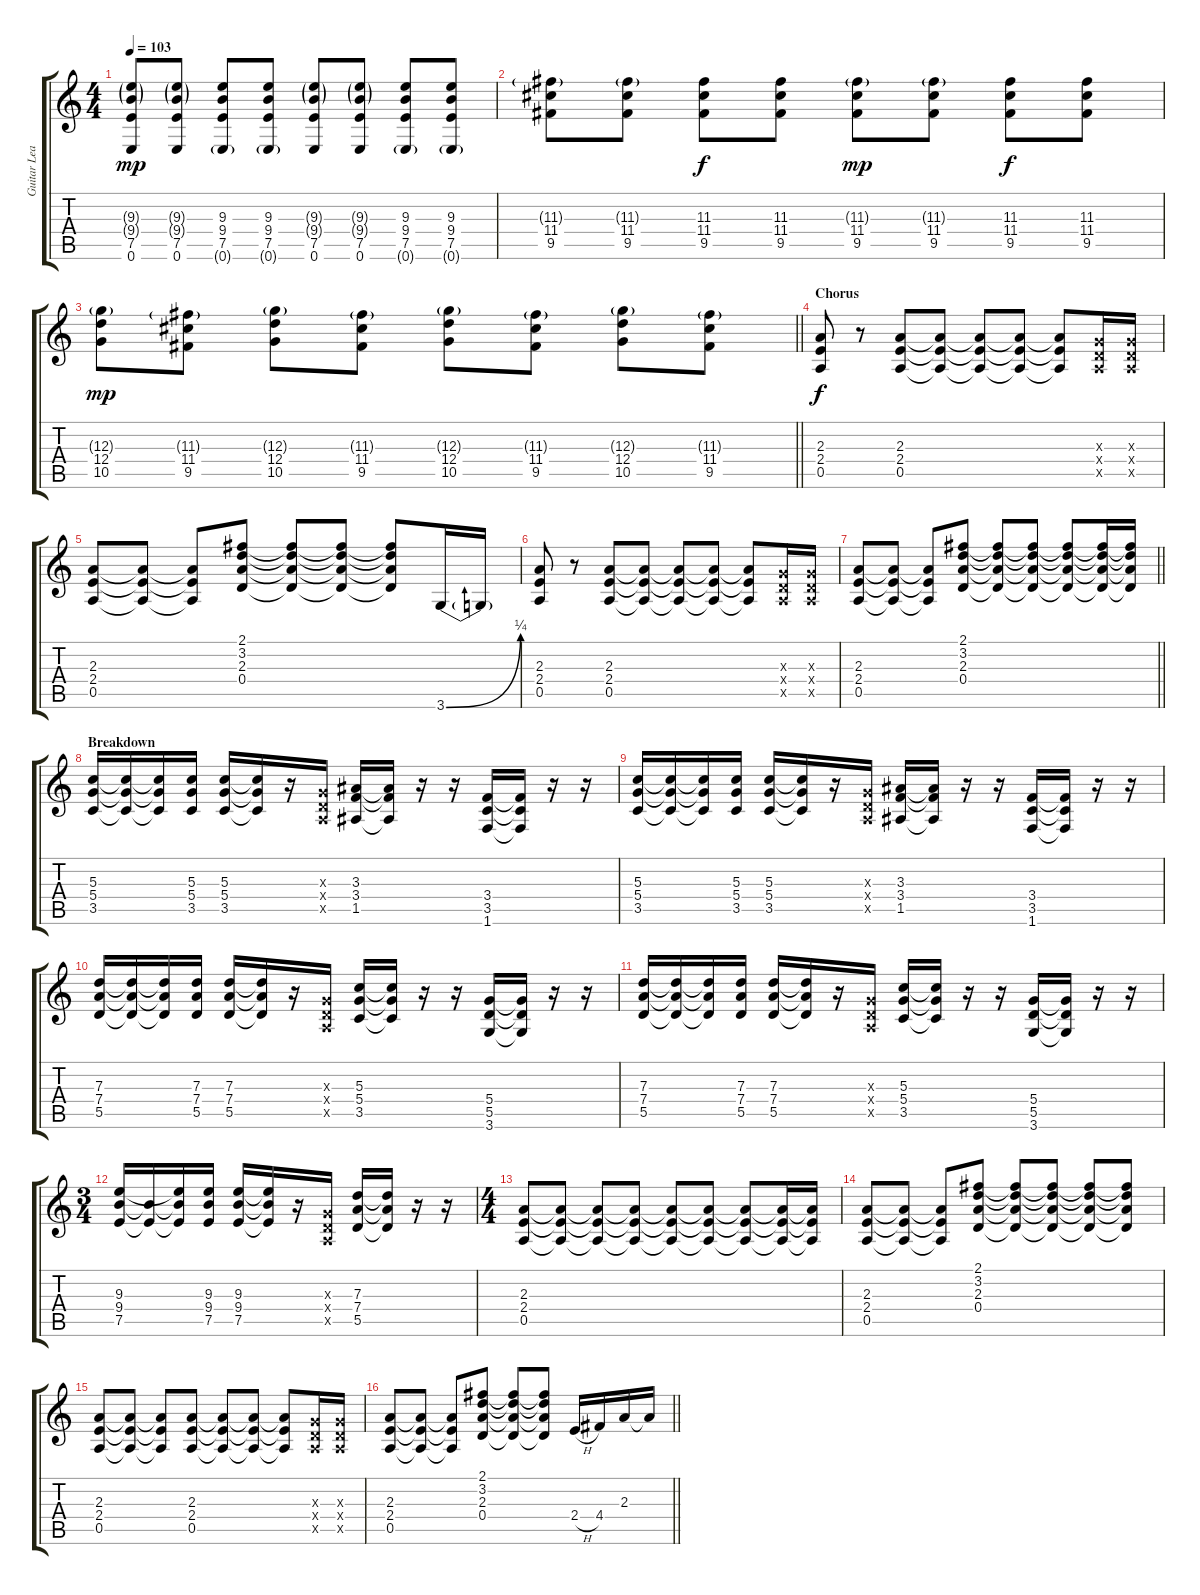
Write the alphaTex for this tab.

\track ("Guitar Lead" "Guitar Lea") {instrument distortionguitar}
\staff {score tabs}
\tuning (E4 B3 G3 D3 A2 E2) {hide}
\ts (4 4)
\tempo 103
\clef g2
\ks c
(9.3{g} 9.4{g} 7.5 0.6).8{dy mp} (9.3{g} 9.4{g} 7.5 0.6).8 (9.3 9.4 7.5 0.6{g}).8 (9.3 9.4 7.5 0.6{g}).8 (9.3{g} 9.4{g} 7.5 0.6).8 (9.3{g} 9.4{g} 7.5 0.6).8 (9.3 9.4 7.5 0.6{g}).8 (9.3 9.4 7.5 0.6{g}).8 |
(11.3{g} 11.4 9.5).8 (11.3{g} 11.4 9.5).8 (11.3 11.4 9.5).8{dy f} (11.3 11.4 9.5).8 (11.3{g} 11.4 9.5).8{dy mp} (11.3{g} 11.4 9.5).8 (11.3 11.4 9.5).8{dy f} (11.3 11.4 9.5).8 |
\barLineRight lightlight
(12.3{g} 12.4 10.5).8{dy mp} (11.3{g} 11.4 9.5).8 (12.3{g} 12.4 10.5).8 (11.3{g} 11.4 9.5).8 (12.3{g} 12.4 10.5).8 (11.3{g} 11.4 9.5).8 (12.3{g} 12.4 10.5).8 (11.3{g} 11.4 9.5).8 |
\section ("" "Chorus")
(2.3 2.4 0.5).8{dy f} r.8 (2.3 2.4 0.5).8 (2.3{t} 2.4{t} 0.5{t}).8 (2.3{t} 2.4{t} 0.5{t}).8 (2.3{t} 2.4{t} 0.5{t}).8 (2.3{t} 2.4{t} 0.5{t}).8 (0.3{x} 0.4{x} 0.5{x}).16 (0.3{x} 0.4{x} 0.5{x}).16 |
(2.3 2.4 0.5).8 (2.3{t} 2.4{t} 0.5{t}).8 (2.3{t} 2.4{t} 0.5{t}).8 (2.1 3.2 2.3 0.4).8 (2.1{t} 3.2{t} 2.3{t} 0.4{t}).8 (2.1{t} 3.2{t} 2.3{t} 0.4{t}).8 (2.1{t} 3.2{t} 2.3{t} 0.4{t}).8 3.6{be (bend 0 0 60 1)}.16 3.6{t}.16 |
(2.3 2.4 0.5).8 r.8 (2.3 2.4 0.5).8 (2.3{t} 2.4{t} 0.5{t}).8 (2.3{t} 2.4{t} 0.5{t}).8 (2.3{t} 2.4{t} 0.5{t}).8 (2.3{t} 2.4{t} 0.5{t}).8 (0.3{x} 0.4{x} 0.5{x}).16 (0.3{x} 0.4{x} 0.5{x}).16 |
\barLineRight lightlight
(2.3 2.4 0.5).8 (2.3{t} 2.4{t} 0.5{t}).8 (2.3{t} 2.4{t} 0.5{t}).8 (2.1 3.2 2.3 0.4).8 (2.1{t} 3.2{t} 2.3{t} 0.4{t}).8 (2.1{t} 3.2{t} 2.3{t} 0.4{t}).8 (2.1{t} 3.2{t} 2.3{t} 0.4{t}).8 (2.1{t} 3.2{t} 2.3{t} 0.4{t}).16 (2.1{t} 3.2{t} 2.3{t} 0.4{t}).16 |
\section ("" "Breakdown")
(5.3 5.4 3.5).16 (5.3{t} 5.4{t} 3.5{t}).16 (5.3{t} 5.4{t} 3.5{t}).16 (5.3 5.4 3.5).16 (5.3 5.4 3.5).16 (5.3{t} 5.4{t} 3.5{t}).16 r.16 (0.3{x} 0.4{x} 0.5{x}).16 (3.3 3.4 1.5).16 (3.3{t} 3.4{t} 1.5{t}).16 r.16 r.16 (3.4 3.5 1.6).16 (3.4{t} 3.5{t} 1.6{t}).16 r.16 r.16 |
(5.3 5.4 3.5).16 (5.3{t} 5.4{t} 3.5{t}).16 (5.3{t} 5.4{t} 3.5{t}).16 (5.3 5.4 3.5).16 (5.3 5.4 3.5).16 (5.3{t} 5.4{t} 3.5{t}).16 r.16 (0.3{x} 0.4{x} 0.5{x}).16 (3.3 3.4 1.5).16 (3.3{t} 3.4{t} 1.5{t}).16 r.16 r.16 (3.4 3.5 1.6).16 (3.4{t} 3.5{t} 1.6{t}).16 r.16 r.16 |
(7.3 7.4 5.5).16 (7.3{t} 7.4{t} 5.5{t}).16 (7.3{t} 7.4{t} 5.5{t}).16 (7.3 7.4 5.5).16 (7.3 7.4 5.5).16 (7.3{t} 7.4{t} 5.5{t}).16 r.16 (0.3{x} 0.4{x} 0.5{x}).16 (5.3 5.4 3.5).16 (5.3{t} 5.4{t} 3.5{t}).16 r.16 r.16 (5.4 5.5 3.6).16 (5.4{t} 5.5{t} 3.6{t}).16 r.16 r.16 |
(7.3 7.4 5.5).16 (7.3{t} 7.4{t} 5.5{t}).16 (7.3{t} 7.4{t} 5.5{t}).16 (7.3 7.4 5.5).16 (7.3 7.4 5.5).16 (7.3{t} 7.4{t} 5.5{t}).16 r.16 (0.3{x} 0.4{x} 0.5{x}).16 (5.3 5.4 3.5).16 (5.3{t} 5.4{t} 3.5{t}).16 r.16 r.16 (5.4 5.5 3.6).16 (5.4{t} 5.5{t} 3.6{t}).16 r.16 r.16 |
\ts (3 4)
(9.3 9.4 7.5).16 (9.4{t} 7.5{t}).16 (9.3{t} 9.4{t} 7.5{t}).16 (9.3 9.4 7.5).16 (9.3 9.4 7.5).16 (9.3{t} 9.4{t} 7.5{t}).16 r.16 (0.3{x} 0.4{x} 0.5{x}).16 (7.3 7.4 5.5).16 (7.3{t} 7.4{t} 5.5{t}).16 r.16 r.16 |
\ts (4 4)
(2.3 2.4 0.5).8 (2.3{t} 2.4{t} 0.5{t}).8 (2.3{t} 2.4{t} 0.5{t}).8 (2.3{t} 2.4{t} 0.5{t}).8 (2.3{t} 2.4{t} 0.5{t}).8 (2.3{t} 2.4{t} 0.5{t}).8 (2.3{t} 2.4{t} 0.5{t}).8 (2.3{t} 2.4{t} 0.5{t}).16 (2.3{t} 2.4{t} 0.5{t}).16 |
(2.3 2.4 0.5).8 (2.3{t} 2.4{t} 0.5{t}).8 (2.3{t} 2.4{t} 0.5{t}).8 (2.1 3.2 2.3 0.4).8 (2.1{t} 3.2{t} 2.3{t} 0.4{t}).8 (2.1{t} 3.2{t} 2.3{t} 0.4{t}).8 (2.1{t} 3.2{t} 2.3{t} 0.4{t}).8 (2.1{t} 3.2{t} 2.3{t} 0.4{t}).8 |
(2.3 2.4 0.5).8 (2.3{t} 2.4{t} 0.5{t}).8 (2.3{t} 2.4{t} 0.5{t}).8 (2.3 2.4 0.5).8 (2.3{t} 2.4{t} 0.5{t}).8 (2.3{t} 2.4{t} 0.5{t}).8 (2.3{t} 2.4{t} 0.5{t}).8 (0.3{x} 0.4{x} 0.5{x}).16 (0.3{x} 0.4{x} 0.5{x}).16 |
\barLineRight lightlight
(2.3 2.4 0.5).8 (2.3{t} 2.4{t} 0.5{t}).8 (2.3{t} 2.4{t} 0.5{t}).8 (2.1 3.2 2.3 0.4).8 (2.1{t} 3.2{t} 2.3{t} 0.4{t}).8 (2.1{t} 3.2{t} 2.3{t} 0.4{t}).8 2.4{h}.16 4.4.16 2.3.16 2.3{t}.16
